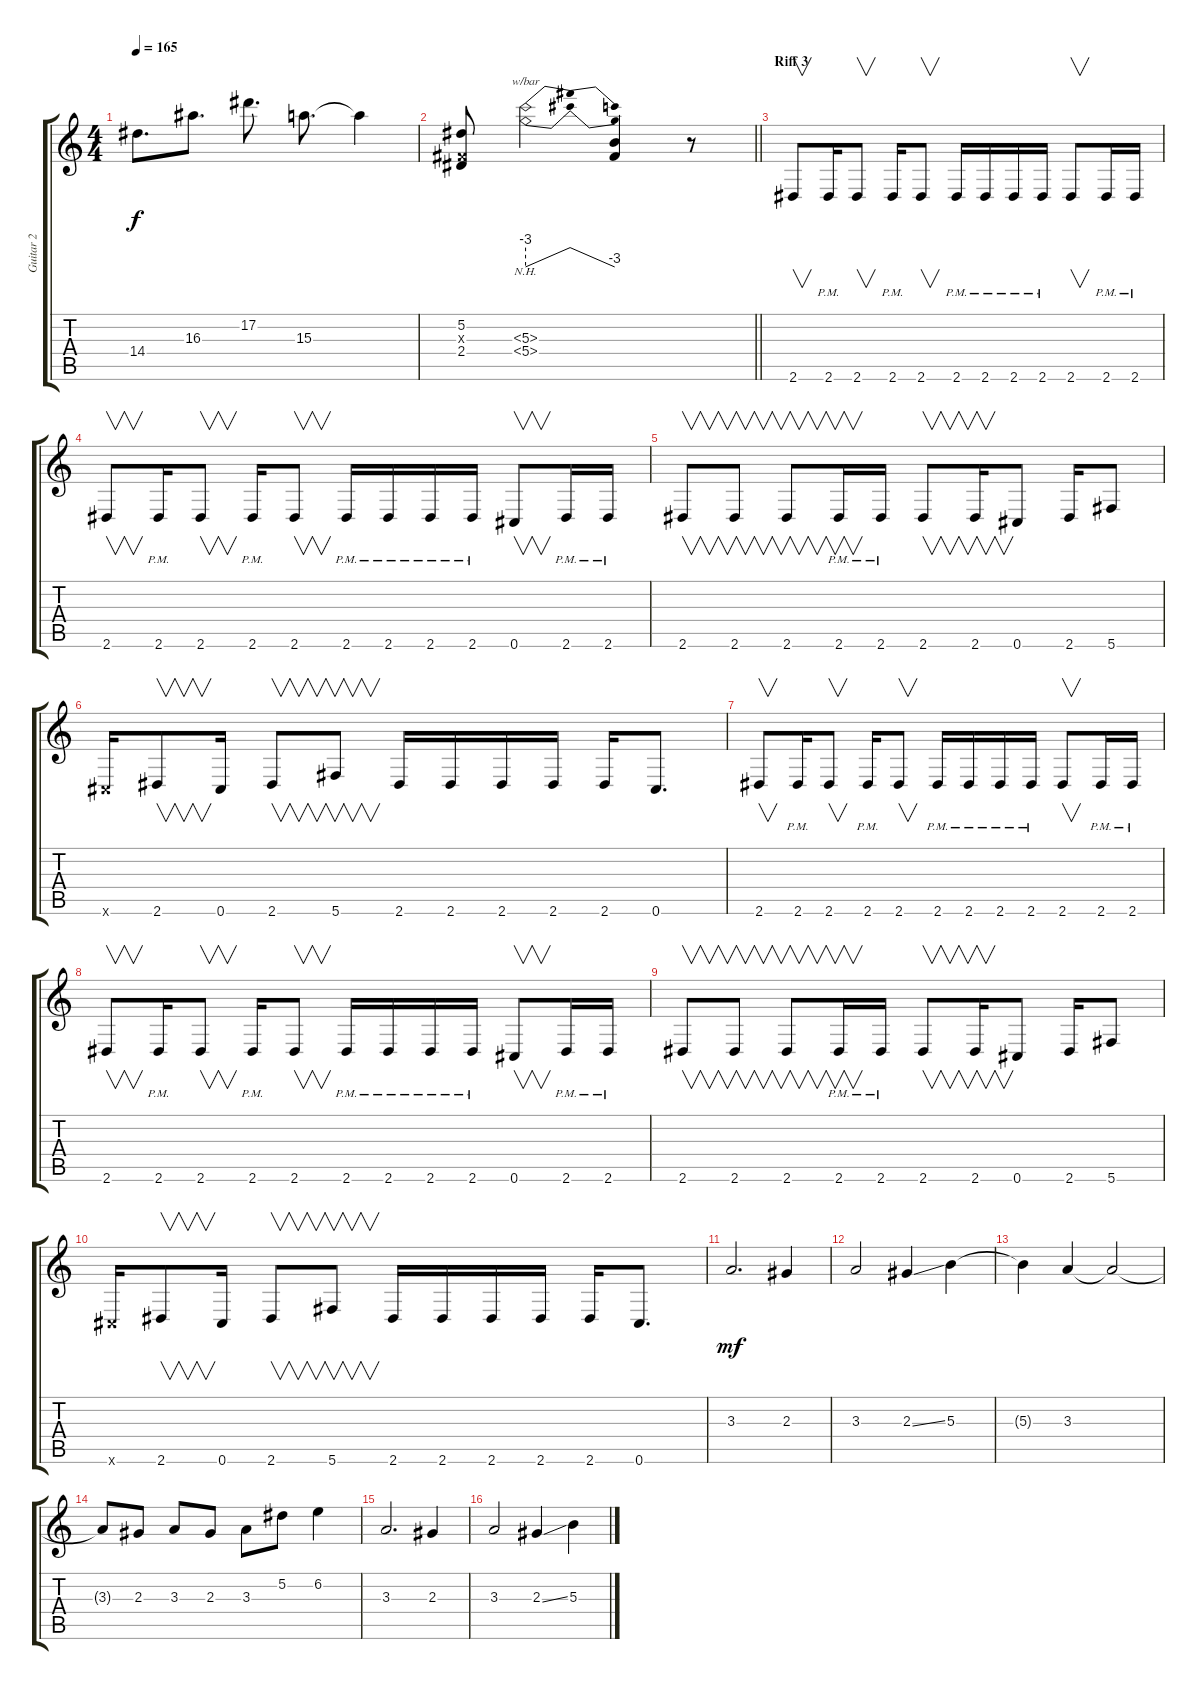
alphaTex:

\track ("Guitar 2" "Guitar 2") {instrument distortionguitar}
\staff {score tabs}
\tuning (Eb4 Bb3 Gb3 Db3 Ab2 Db2) {hide}
\ts (4 4)
\tempo 165
\clef g2
\ks c
14.4.8{d dy f} 16.3.8{d} 17.2.8{d} 15.3.8{d} 15.3{t}.4 |
\barLineRight lightlight
(5.2 0.3{x} 2.4).8 (5.3{nh} 5.4{nh}).2{tbe (dip default 0 -12 30 0 60 -12)} (5.3{t} 5.4{t}).4 r.8 |
\section ("" "Riff 3")
2.6.8{v} 2.6{pm}.16 2.6.8{v} 2.6{pm}.16 2.6.8{v} 2.6{pm}.16 2.6{pm}.16 2.6{pm}.16 2.6{pm}.16 2.6.8{v} 2.6{pm}.16 2.6{pm}.16 |
2.6.8{v} 2.6{pm}.16 2.6.8{v} 2.6{pm}.16 2.6.8{v} 2.6{pm}.16 2.6{pm}.16 2.6{pm}.16 2.6{pm}.16 0.6.8{v} 2.6{pm}.16 2.6{pm}.16 |
2.6.8{v} 2.6.8{v} 2.6.8{v} 2.6{pm}.16{v} 2.6{pm}.16 2.6.8{v} 2.6.16{v} 0.6.8 2.6.16 5.6.8 |
0.6{x}.16 2.6.8{v} 0.6.16 2.6.8{v} 5.6.8{v} 2.6.16 2.6.16 2.6.16 2.6.16 2.6.16 0.6.8{d} |
2.6.8{v} 2.6{pm}.16 2.6.8{v} 2.6{pm}.16 2.6.8{v} 2.6{pm}.16 2.6{pm}.16 2.6{pm}.16 2.6{pm}.16 2.6.8{v} 2.6{pm}.16 2.6{pm}.16 |
2.6.8{v} 2.6{pm}.16 2.6.8{v} 2.6{pm}.16 2.6.8{v} 2.6{pm}.16 2.6{pm}.16 2.6{pm}.16 2.6{pm}.16 0.6.8{v} 2.6{pm}.16 2.6{pm}.16 |
2.6.8{v} 2.6.8{v} 2.6.8{v} 2.6{pm}.16{v} 2.6{pm}.16 2.6.8{v} 2.6.16{v} 0.6.8 2.6.16 5.6.8 |
0.6{x}.16 2.6.8{v} 0.6.16 2.6.8{v} 5.6.8{v} 2.6.16 2.6.16 2.6.16 2.6.16 2.6.16 0.6.8{d} |
3.3.2{d dy mf} 2.3.4 |
3.3.2 2.3{ss}.4 5.3.4 |
5.3{t}.4 3.3.4 3.3{t}.2 |
3.3{t}.8 2.3.8 3.3.8 2.3.8 3.3.8 5.2.8 6.2.4 |
3.3.2{d} 2.3.4 |
3.3.2 2.3{ss}.4 5.3.4
